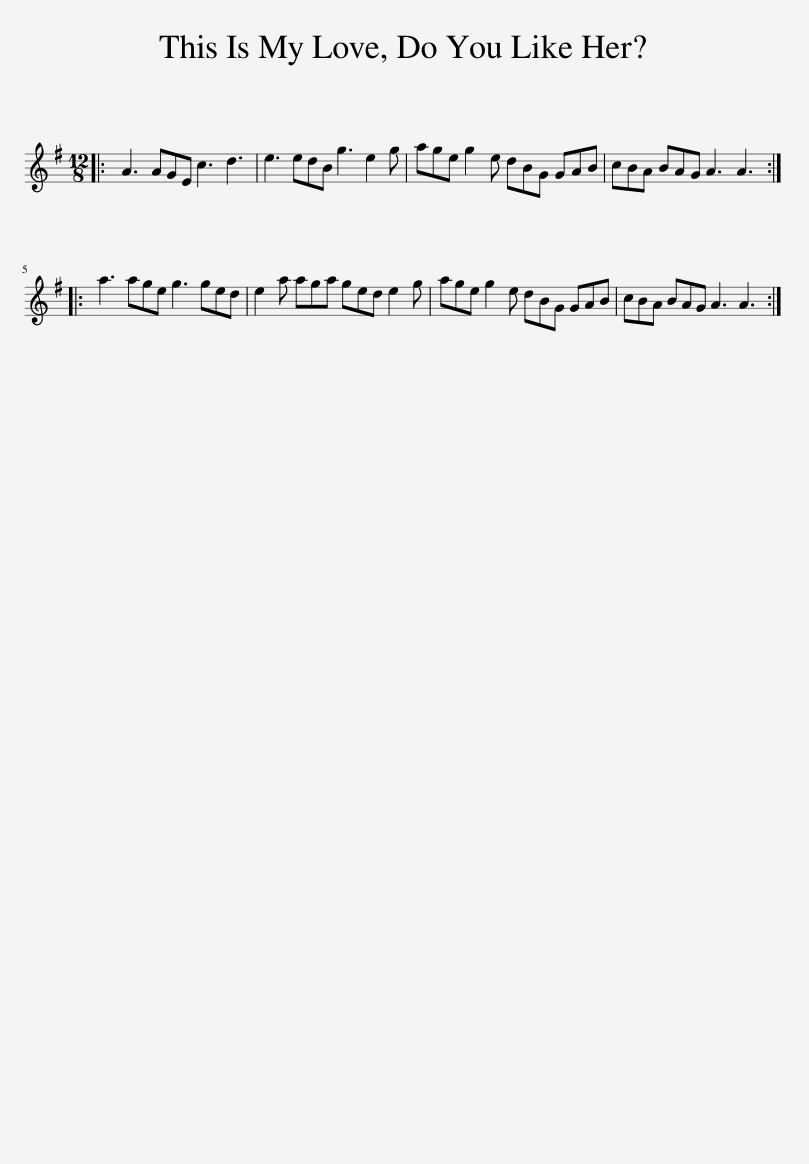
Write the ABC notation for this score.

X:1
L:1/8
M:12/8
I:linebreak $
K:G
V:1 treble
V:1
|: A3 AGE c3 d3 | e3 edB g3 e2 g | age g2 e dBG GAB | cBA BAG A3 A3 ::$ a3 age g3 ged | %5
 e2 a aga ged e2 g | age g2 e dBG GAB | cBA BAG A3 A3 :| %8
